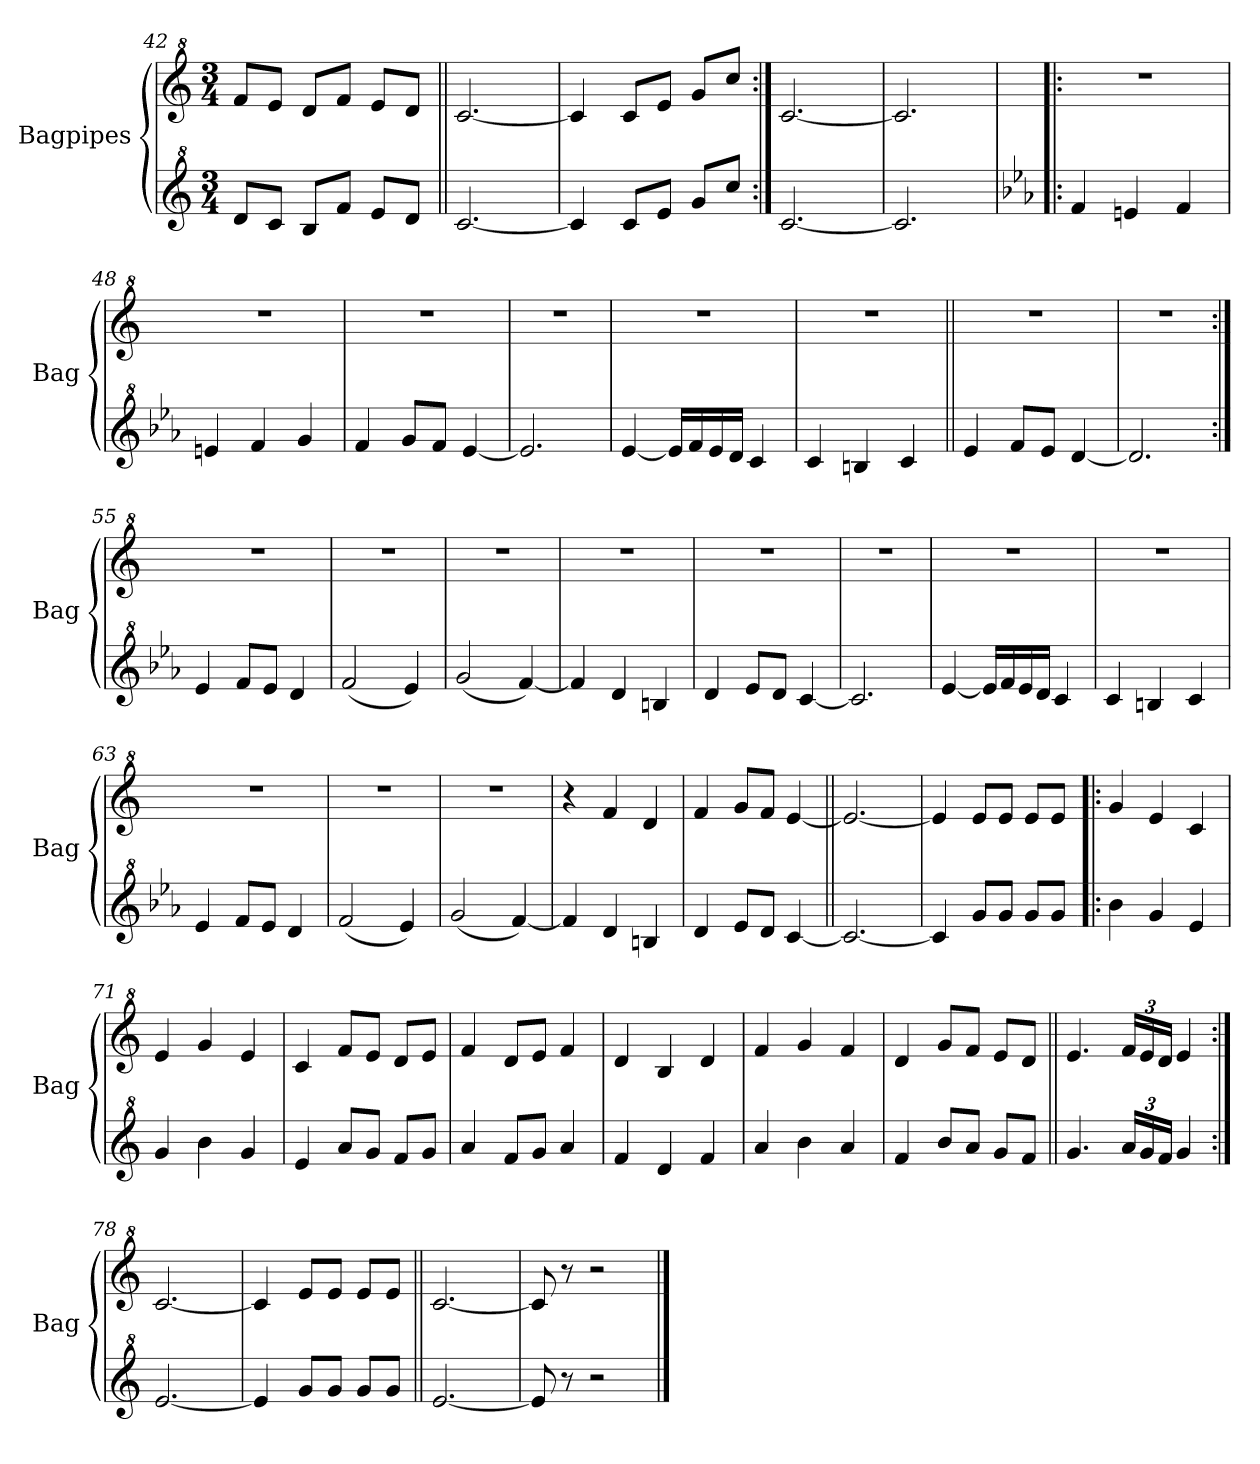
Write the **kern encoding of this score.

**kern	**kern
*part2	*part1
*staff2	*staff1
*I"Bagpipes	*I"Bagpipes
*I'Bag	*I'Bag
*clefG^2	*clefG^2
*k[]	*k[]
*M3/4	*M3/4
=42	=42
8dd/L	8ff/L
8cc/J	8ee/J
8b/L	8dd/L
8ff/J	8ff/J
8ee/L	8ee/L
8dd/J	8dd/J
=43||	=43||
[2.cc/	[2.cc/
=44	=44
4cc/]	4cc/]
8cc/L	8cc/L
8ee/J	8ee/J
8gg/L	8gg/L
8ccc/J	8ccc/J
!!LO:LB:g=z
=45:|!	=45:|!
[2.cc/	[2.cc/
=46	=46
2.cc/]	2.cc/]
=47!|:	=47!|:
*k[b-e-a-]	*
*E-:	*
4ff/	2.r
4een/	.
4ff/	.
=48	=48
4een/	2.r
4ff/	.
4gg/	.
=49	=49
4ff/	2.r
8gg/L	.
8ff/J	.
[4ee-/	.
=50	=50
2.ee-/]	2.r
=51	=51
[4ee-/	2.r
16ee-/LL]	.
16ff/	.
16ee-/	.
16dd/JJ	.
4cc/	.
=52	=52
4cc/	2.r
4bn/	.
4cc/	.
=53||	=53||
4ee-/	2.r
8ff/L	.
8ee-/J	.
[4dd/	.
=54	=54
2.dd/]	2.r
=55:|!	=55:|!
4ee-/	2.r
8ff/L	.
8ee-/J	.
4dd/	.
!!LO:PB:g=z
=56	=56
(2ff/	2.r
4ee-/)	.
=57	=57
(2gg/	2.r
[4ff/)	.
=58	=58
4ff/]	2.r
4dd/	.
4bn/	.
=59	=59
4dd/	2.r
8ee-/L	.
8dd/J	.
[4cc/	.
=60	=60
2.cc/]	2.r
=61	=61
[4ee-/	2.r
16ee-/LL]	.
16ff/	.
16ee-/	.
16dd/JJ	.
4cc/	.
=62	=62
4cc/	2.r
4bn/	.
4cc/	.
=63	=63
4ee-/	2.r
8ff/L	.
8ee-/J	.
4dd/	.
=64	=64
(2ff/	2.r
4ee-/)	.
=65	=65
(2gg/	2.r
[4ff/)	.
=66	=66
4ff/]	4r
4dd/	4ff/
4bn/	4dd/
!!LO:LB:g=z
=67	=67
4dd/	4ff/
8ee-/L	8gg/L
8dd/J	8ff/J
[4cc/	[4ee/
=68||	=68||
*k[]	*
*C:	*
2.cc/_	2.ee/_
=69	=69
4cc/]	4ee/]
8gg/L	8ee/L
8gg/J	8ee/J
8gg/L	8ee/L
8gg/J	8ee/J
=70!|:	=70!|:
4bb\	4gg/
4gg/	4ee/
4ee/	4cc/
=71	=71
4gg/	4ee/
4bb\	4gg/
4gg/	4ee/
=72	=72
4ee/	4cc/
8aa/L	8ff/L
8gg/J	8ee/J
8ff/L	8dd/L
8gg/J	8ee/J
=73	=73
4aa/	4ff/
8ff/L	8dd/L
8gg/J	8ee/J
4aa/	4ff/
=74	=74
4ff/	4dd/
4dd/	4b/
4ff/	4dd/
=75	=75
4aa/	4ff/
4bb\	4gg/
4aa/	4ff/
=76	=76
4ff/	4dd/
8bb/L	8gg/L
8aa/J	8ff/J
8gg/L	8ee/L
8ff/J	8dd/J
!!LO:LB:g=z
=77||	=77||
4.gg/	4.ee/
*Xbrackettup	*Xbrackettup
24aa/LL	24ff/LL
24gg/	24ee/
24ff/JJ	24dd/JJ
4gg/	4ee/
=78:|!	=78:|!
[2.ee/	[2.cc/
=79	=79
4ee/]	4cc/]
8gg/L	8ee/L
8gg/J	8ee/J
8gg/L	8ee/L
8gg/J	8ee/J
=80||	=80||
[2.ee/	[2.cc/
=81	=81
8ee/]	8cc/]
8r	8r
2r	2r
==	==
*-	*-
